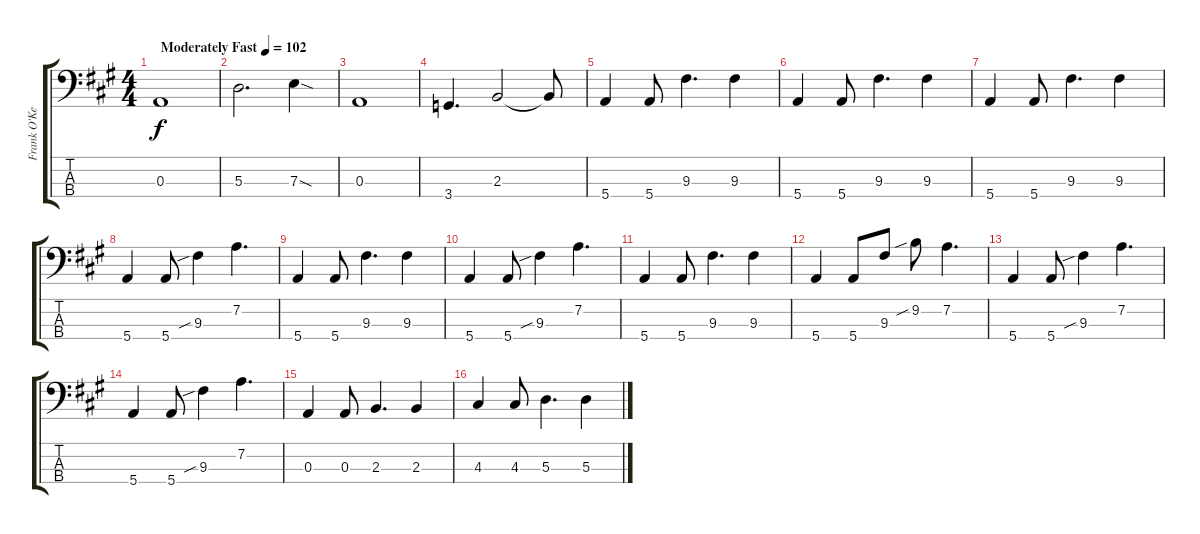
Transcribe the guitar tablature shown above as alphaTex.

\track ("Frank O'Keefe Bass" "Frank O'Ke") {instrument electricbassfinger}
\staff {score tabs}
\tuning (G2 D2 A1 E1) {hide}
\ts (4 4)
\tempo (102 "Moderately Fast")
\clef f4
\ks a
0.3.1{dy f instrument electricbassfinger} |
5.3.2{d} 7.3{sod}.4 |
0.3.1 |
3.4.4{d} 2.3.2 2.3{t}.8 |
5.4.4 5.4.8 9.3.4{d} 9.3.4 |
5.4.4 5.4.8 9.3.4{d} 9.3.4 |
5.4.4 5.4.8 9.3.4{d} 9.3.4 |
5.4.4 5.4.8 9.3{sib}.4 7.2.4{d} |
5.4.4 5.4.8 9.3.4{d} 9.3.4 |
5.4.4 5.4.8 9.3{sib}.4 7.2.4{d} |
5.4.4 5.4.8 9.3.4{d} 9.3.4 |
5.4.4 5.4.8 9.3.8 9.2{sib}.8 7.2.4{d} |
5.4.4 5.4.8 9.3{sib}.4 7.2.4{d} |
5.4.4 5.4.8 9.3{sib}.4 7.2.4{d} |
0.3.4 0.3.8 2.3.4{d} 2.3.4 |
4.3.4 4.3.8 5.3.4{d} 5.3.4
